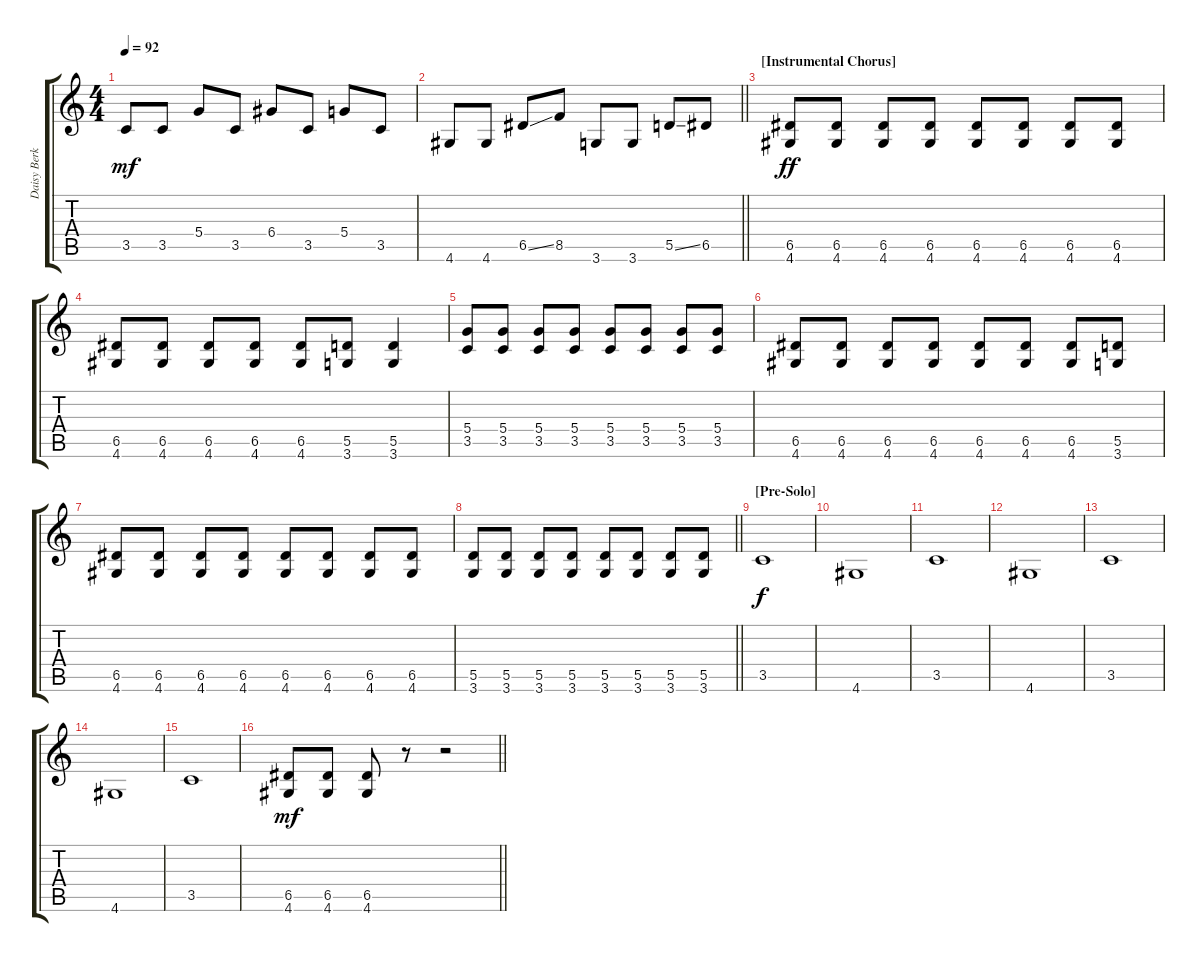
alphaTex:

\track ("Daisy Berkowitz (Guitar 1)" "Daisy Berk") {instrument overdrivenguitar}
\staff {score tabs}
\tuning (E4 B3 G3 D3 A2 E2) {hide}
\ts (4 4)
\tempo 92
\clef g2
\ks c
3.5.8{dy mf} 3.5.8 5.4.8 3.5.8 6.4.8 3.5.8 5.4.8 3.5.8 |
\barLineRight lightlight
4.6.8 4.6.8 6.5{ss}.8 8.5.8 3.6.8 3.6.8 5.5{ss}.8 6.5.8 |
\section ("" "[Instrumental Chorus]")
(6.5 4.6).8{dy ff} (6.5 4.6).8 (6.5 4.6).8 (6.5 4.6).8 (6.5 4.6).8 (6.5 4.6).8 (6.5 4.6).8 (6.5 4.6).8 |
(6.5 4.6).8 (6.5 4.6).8 (6.5 4.6).8 (6.5 4.6).8 (6.5 4.6).8 (5.5 3.6).8 (5.5 3.6).4 |
(5.4 3.5).8 (5.4 3.5).8 (5.4 3.5).8 (5.4 3.5).8 (5.4 3.5).8 (5.4 3.5).8 (5.4 3.5).8 (5.4 3.5).8 |
(6.5 4.6).8 (6.5 4.6).8 (6.5 4.6).8 (6.5 4.6).8 (6.5 4.6).8 (6.5 4.6).8 (6.5 4.6).8 (5.5 3.6).8 |
(6.5 4.6).8 (6.5 4.6).8 (6.5 4.6).8 (6.5 4.6).8 (6.5 4.6).8 (6.5 4.6).8 (6.5 4.6).8 (6.5 4.6).8 |
\barLineRight lightlight
(5.5 3.6).8 (5.5 3.6).8 (5.5 3.6).8 (5.5 3.6).8 (5.5 3.6).8 (5.5 3.6).8 (5.5 3.6).8 (5.5 3.6).8 |
\section ("" "[Pre-Solo]")
3.5.1{dy f} |
4.6.1 |
3.5.1 |
4.6.1 |
3.5.1 |
4.6.1 |
3.5.1 |
\barLineRight lightlight
(6.5 4.6).8{dy mf} (6.5 4.6).8 (6.5 4.6).8 r.8 r.2
